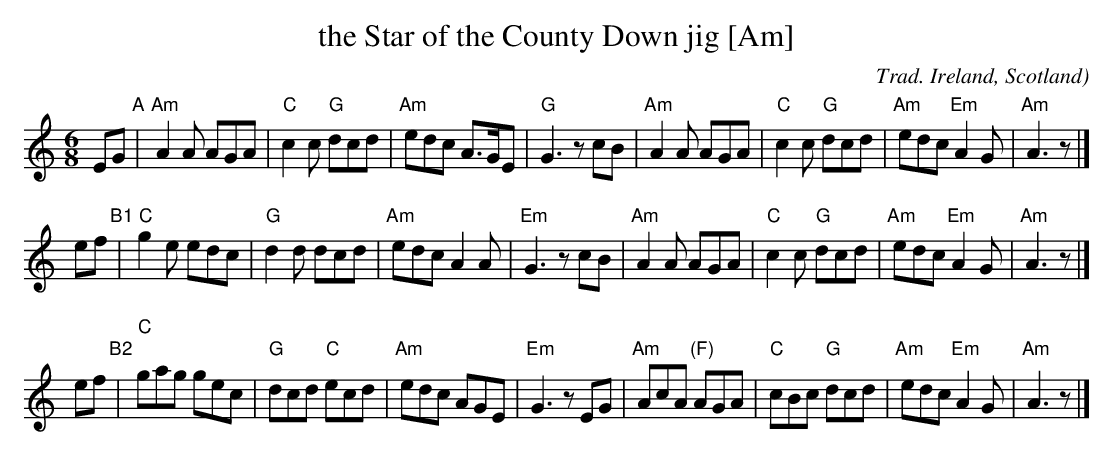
X:1
T: the Star of the County Down jig [Am]
O: Trad. Ireland, Scotland)
M: 6/8
L: 1/8
K: Am
EG "A"|\
"Am"A2A AGA | "C"c2c "G"dcd | "Am"edc A>GE | "G"G3 zcB |\
"Am"A2A AGA | "C"c2c "G"dcd | "Am"edc "Em"A2G | "Am"A3 z |]
ef "B1"|\
"C"g2e edc | "G"d2d dcd | "Am"edc A2A | "Em"G3 zcB |\
"Am"A2A AGA | "C"c2c "G"dcd | "Am"edc "Em"A2G | "Am"A3 z |]
ef "B2"|\
"C"gag gec | "G"dcd "C"ecd | "Am"edc AGE | "Em"G3 zEG |\
"Am"AcA "(F)"AGA | "C"cBc "G"dcd | "Am"edc "Em"A2G | "Am"A3 z |]
